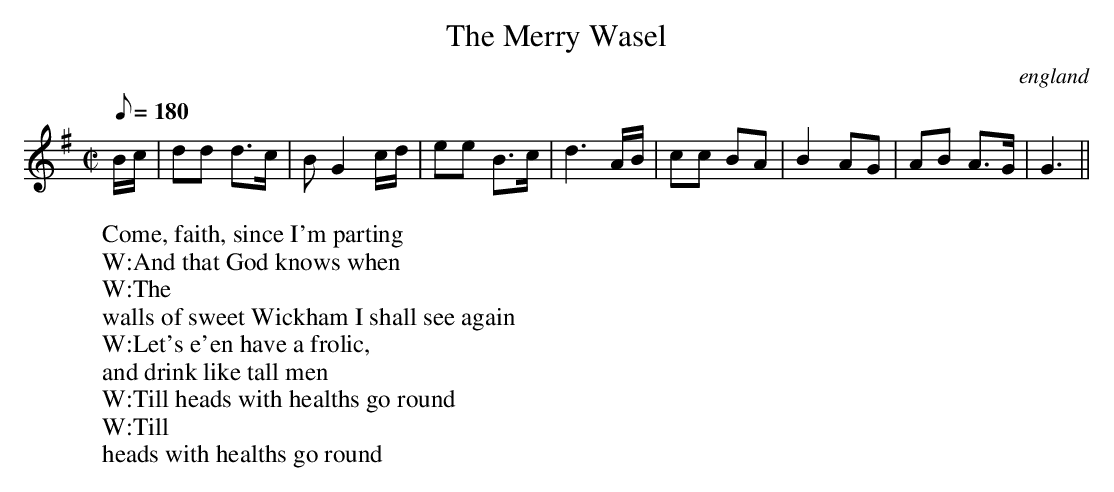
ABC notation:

X:1
T:The Merry Wasel
O:england
M:C|
L:1/8
Q:180
W:Come, faith, since I'm parting
W:W:And that God knows when
W:W:The
W:walls of sweet Wickham I shall see again
W:W:Let's e'en have a frolic,
W:and drink like tall men
W:W:Till heads with healths go round
W:W:Till
W:heads with healths go round
K:G
B/2c/2|dd d>c|B G2 c/2d/2|ee B>c|d3 A/2B/2|cc BA|B2AG|AB A>G|G3||
